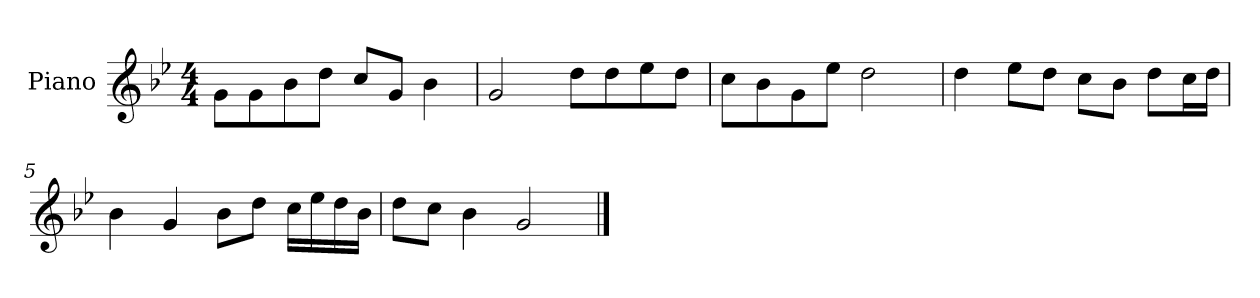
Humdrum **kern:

**kern
*part1
*staff1
*I"Piano
*I'P-no
*clefG2
*k[b-e-]
*M4/4
*MM90
=1
8g\L
8g\
8b-\
8dd\J
8cc/L
8g/J
4b-\
=2
2g/
8dd\L
8dd\
8ee-\
8dd\J
=3
8cc\L
8b-\
8g\
8ee-\J
2dd\
=4
4dd\
8ee-\L
8dd\J
8cc\L
8b-\J
8dd\L
16cc\L
16dd\JJ
=5
4b-\
4g/
8b-\L
8dd\J
16cc\LL
16ee-\
16dd\
16b-\JJ
=6
8dd\L
8cc\J
4b-\
2g/
==
*-
